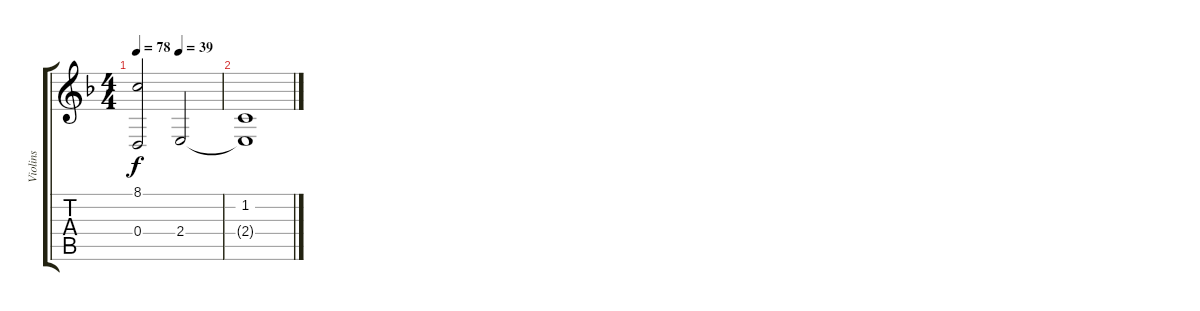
\track ("Violins" "Violins") {instrument violin}
\staff {score tabs}
\tuning (E4 B3 G3 D3 A2 E2) {hide}
\ts (4 4)
\tempo 78
\tempo (39 0.5)
\clef g2
\ks f
(8.1{t} 0.4).2{dy f} 2.4.2 |
(1.2 2.4{t}).1
